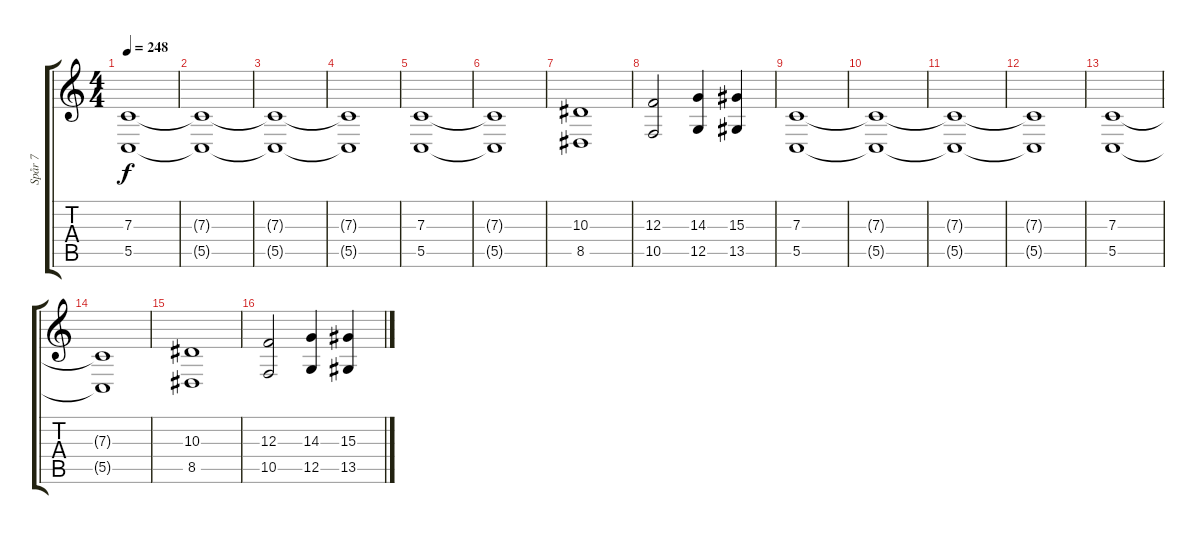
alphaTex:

\track ("Spår 7" "Spår 7") {instrument stringensemble1}
\staff {score tabs}
\tuning (D4 A3 F3 C3 G2 C2) {hide}
\ts (4 4)
\tempo 248
\clef g2
\ks c
(7.3 5.5).1{dy f} |
(7.3{t} 5.5{t}).1 |
(7.3{t} 5.5{t}).1 |
(7.3{t} 5.5{t}).1 |
(7.3 5.5).1 |
(7.3{t} 5.5{t}).1 |
(10.3 8.5).1 |
(12.3 10.5).2 (14.3 12.5).4 (15.3 13.5).4 |
(7.3 5.5).1 |
(7.3{t} 5.5{t}).1 |
(7.3{t} 5.5{t}).1 |
(7.3{t} 5.5{t}).1 |
(7.3 5.5).1 |
(7.3{t} 5.5{t}).1 |
(10.3 8.5).1 |
(12.3 10.5).2 (14.3 12.5).4 (15.3 13.5).4
